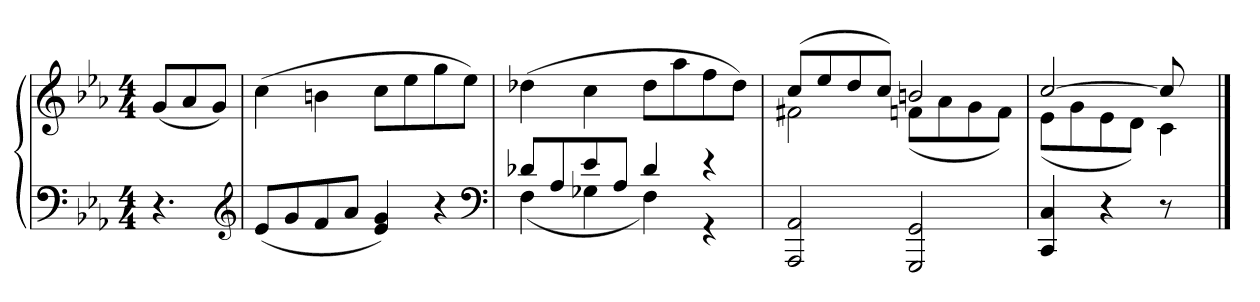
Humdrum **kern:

**kern	**kern
*part1	*part1
*staff2	*staff1
*clefF4	*clefG2
*k[b-e-a-]	*k[b-e-a-]
*c:	*c:
*M4/4	*M4/4
=	=
4.r	(8gL
.	8a-
.	8gJ)
*clefG2	*
=	=
(8e-L	(4cc
8g	.
8f	4bn
8a-J	.
4e- 4g)	8ccL
.	8ee-
4r	8gg
.	8ee-J)
*clefF4	*
=	=
*^	*
8d-XL	(4F	(4dd-X
8A-	.	.
8e-	4G-X	4cc
8A-J	.	.
4d-	4F)	8dd-L
.	.	8aa-
4r	4r	8ff
.	.	8dd-J)
*v	*v	*
=	=
*	*^
2AAA- 2AA-	(8ccL	2f#X
.	8ee-	.
.	8dd	.
.	8ccJ)	.
2GGG 2GG	2bn	(8fnL
.	.	8a-
.	.	8g
.	.	8fJ)
=	=	=
4CC 4C	[2cc	(8e-L
.	.	8g
4r	.	8e-
.	.	8dJ)
8r	8cc]	4c
8ryy	8ryy	.
*	*v	*v
==	==
*-	*-
